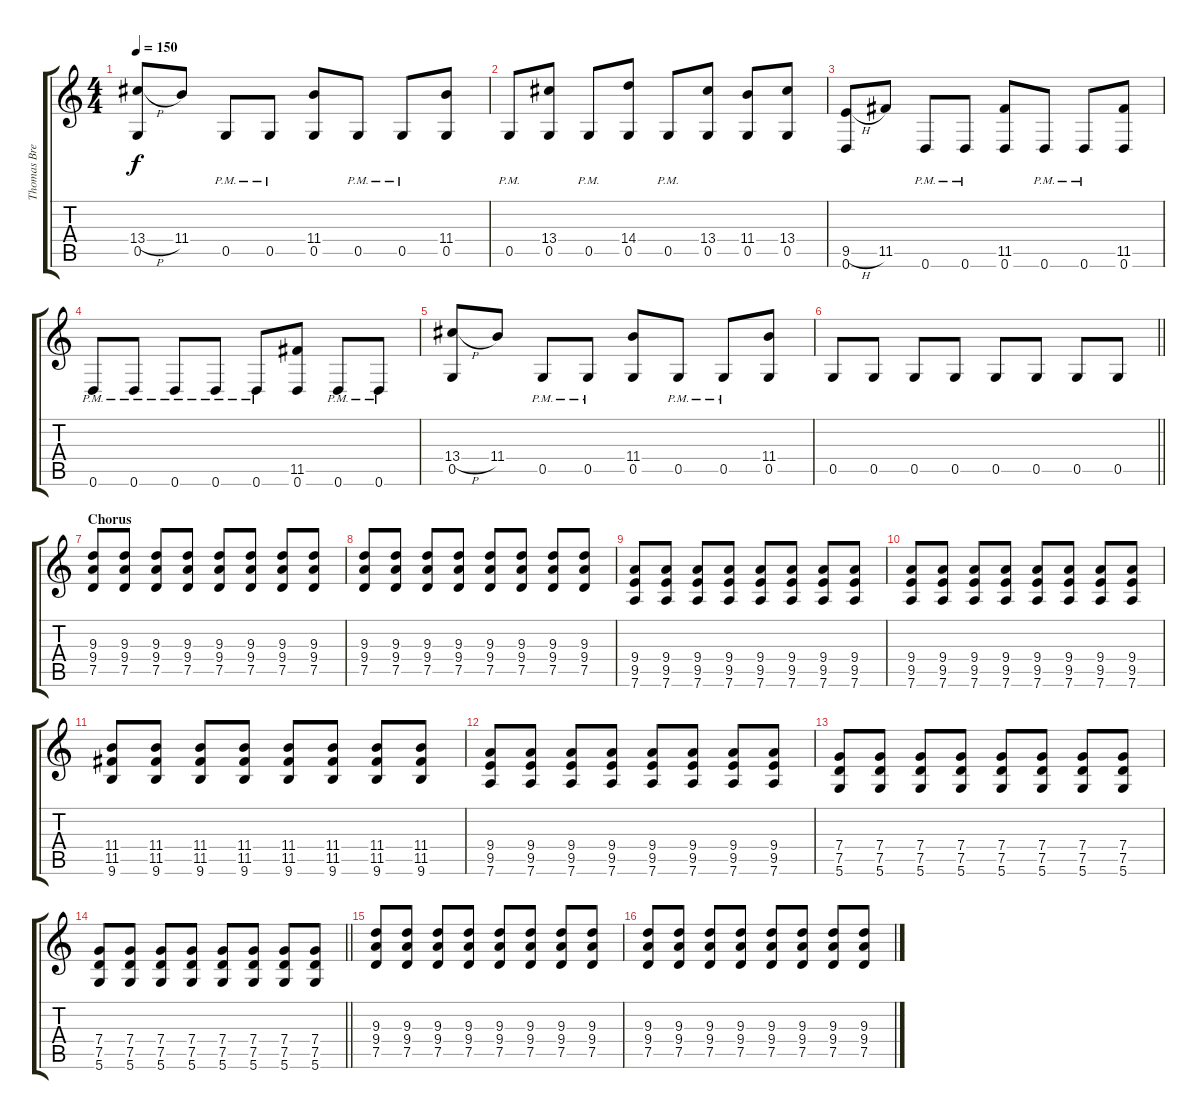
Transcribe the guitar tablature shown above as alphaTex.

\track ("Thomas Bredahl Rythm" "Thomas Bre") {instrument distortionguitar}
\staff {score tabs}
\tuning (D4 A3 F3 C3 G2 D2) {hide}
\ts (4 4)
\tempo 150
\clef g2
\ks c
(13.4{h} 0.5).8{dy f} 11.4.8 0.5{pm}.8 0.5{pm}.8 (11.4 0.5).8 0.5{pm}.8 0.5{pm}.8 (11.4 0.5).8 |
0.5{pm}.8 (13.4 0.5).8 0.5{pm}.8 (14.4 0.5).8 0.5{pm}.8 (13.4 0.5).8 (11.4 0.5).8 (13.4 0.5).8 |
(9.5{h} 0.6).8 11.5.8 0.6{pm}.8 0.6{pm}.8 (11.5 0.6).8 0.6{pm}.8 0.6{pm}.8 (11.5 0.6).8 |
0.6{pm}.8 0.6{pm}.8 0.6{pm}.8 0.6{pm}.8 0.6{pm}.8 (11.5 0.6).8 0.6{pm}.8 0.6{pm}.8 |
(13.4{h} 0.5).8 11.4.8 0.5{pm}.8 0.5{pm}.8 (11.4 0.5).8 0.5{pm}.8 0.5{pm}.8 (11.4 0.5).8 |
\barLineRight lightlight
0.5.8 0.5.8 0.5.8 0.5.8 0.5.8 0.5.8 0.5.8 0.5.8 |
\section ("" "Chorus")
(9.3 9.4 7.5).8 (9.3 9.4 7.5).8 (9.3 9.4 7.5).8 (9.3 9.4 7.5).8 (9.3 9.4 7.5).8 (9.3 9.4 7.5).8 (9.3 9.4 7.5).8 (9.3 9.4 7.5).8 |
(9.3 9.4 7.5).8 (9.3 9.4 7.5).8 (9.3 9.4 7.5).8 (9.3 9.4 7.5).8 (9.3 9.4 7.5).8 (9.3 9.4 7.5).8 (9.3 9.4 7.5).8 (9.3 9.4 7.5).8 |
(9.4 9.5 7.6).8 (9.4 9.5 7.6).8 (9.4 9.5 7.6).8 (9.4 9.5 7.6).8 (9.4 9.5 7.6).8 (9.4 9.5 7.6).8 (9.4 9.5 7.6).8 (9.4 9.5 7.6).8 |
(9.4 9.5 7.6).8 (9.4 9.5 7.6).8 (9.4 9.5 7.6).8 (9.4 9.5 7.6).8 (9.4 9.5 7.6).8 (9.4 9.5 7.6).8 (9.4 9.5 7.6).8 (9.4 9.5 7.6).8 |
(11.4 11.5 9.6).8 (11.4 11.5 9.6).8 (11.4 11.5 9.6).8 (11.4 11.5 9.6).8 (11.4 11.5 9.6).8 (11.4 11.5 9.6).8 (11.4 11.5 9.6).8 (11.4 11.5 9.6).8 |
(9.4 9.5 7.6).8 (9.4 9.5 7.6).8 (9.4 9.5 7.6).8 (9.4 9.5 7.6).8 (9.4 9.5 7.6).8 (9.4 9.5 7.6).8 (9.4 9.5 7.6).8 (9.4 9.5 7.6).8 |
(7.4 7.5 5.6).8 (7.4 7.5 5.6).8 (7.4 7.5 5.6).8 (7.4 7.5 5.6).8 (7.4 7.5 5.6).8 (7.4 7.5 5.6).8 (7.4 7.5 5.6).8 (7.4 7.5 5.6).8 |
\barLineRight lightlight
(7.4 7.5 5.6).8 (7.4 7.5 5.6).8 (7.4 7.5 5.6).8 (7.4 7.5 5.6).8 (7.4 7.5 5.6).8 (7.4 7.5 5.6).8 (7.4 7.5 5.6).8 (7.4 7.5 5.6).8 |
(9.3 9.4 7.5).8 (9.3 9.4 7.5).8 (9.3 9.4 7.5).8 (9.3 9.4 7.5).8 (9.3 9.4 7.5).8 (9.3 9.4 7.5).8 (9.3 9.4 7.5).8 (9.3 9.4 7.5).8 |
(9.3 9.4 7.5).8 (9.3 9.4 7.5).8 (9.3 9.4 7.5).8 (9.3 9.4 7.5).8 (9.3 9.4 7.5).8 (9.3 9.4 7.5).8 (9.3 9.4 7.5).8 (9.3 9.4 7.5).8
